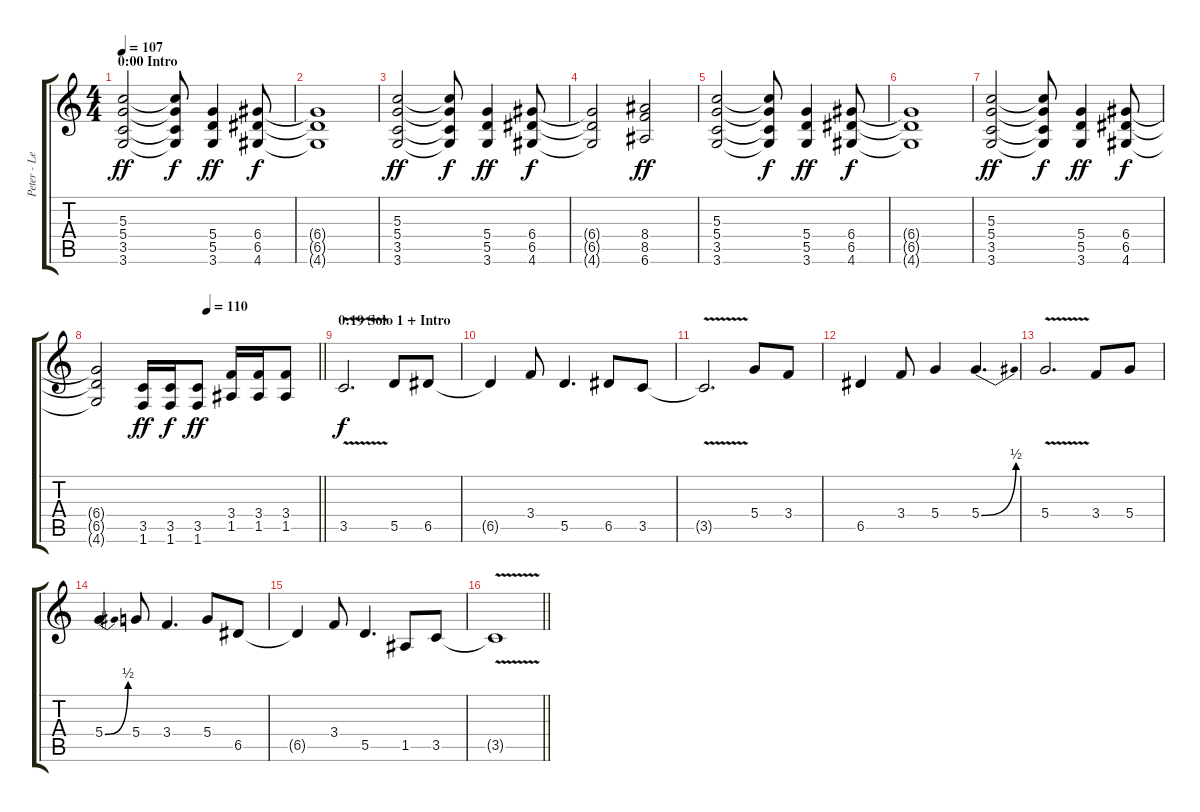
\track ("Peter - Lead Guitar  (E-Tuning) MUTED!!!" "Peter - Le") {mute instrument distortionguitar}
\staff {score tabs}
\tuning (E4 B3 G3 D3 A2 E2) {hide}
\ts (4 4)
\section ("" "0:00 Intro")
\tempo 107
\clef g2
\ks c
(5.3 5.4 3.5 3.6).2{dy ff instrument distortionguitar} (5.3{t} 5.4{t} 3.5{t} 3.6{t}).8{dy f} (5.4 5.5 3.6).4{dy ff} (6.4 6.5 4.6).8{dy f} |
(6.4{t} 6.5{t} 4.6{t}).1 |
(5.3 5.4 3.5 3.6).2{dy ff} (5.3{t} 5.4{t} 3.5{t} 3.6{t}).8{dy f} (5.4 5.5 3.6).4{dy ff} (6.4 6.5 4.6).8{dy f} |
(6.4{t} 6.5{t} 4.6{t}).2 (8.4 8.5 6.6).2{dy ff} |
(5.3 5.4 3.5 3.6).2 (5.3{t} 5.4{t} 3.5{t} 3.6{t}).8{dy f} (5.4 5.5 3.6).4{dy ff} (6.4 6.5 4.6).8{dy f} |
(6.4{t} 6.5{t} 4.6{t}).1 |
(5.3 5.4 3.5 3.6).2{dy ff} (5.3{t} 5.4{t} 3.5{t} 3.6{t}).8{dy f} (5.4 5.5 3.6).4{dy ff} (6.4 6.5 4.6).8{dy f} |
\tempo (110 0.5)
\barLineRight lightlight
(6.4{t} 6.5{t} 4.6{t}).2 (3.5 1.6).16{dy ff} (3.5 1.6).16{dy f} (3.5 1.6).8{dy ff} (3.4 1.5).16 (3.4 1.5).16 (3.4 1.5).8 |
\section ("" "0:19 Solo 1 + Intro")
3.5{v}.2{d dy f} 5.5.8 6.5.8 |
6.5{t}.4 3.4.8 5.5.4{d} 6.5.8 3.5.8 |
3.5{v t}.2{d} 5.4.8 3.4.8 |
6.5.4 3.4.8 5.4.4 5.4{be (bend 0 0 60 2)}.4{d} |
5.4{v}.2{d} 3.4.8 5.4.8 |
5.4{be (bend 0 0 60 2)}.4 5.4.8 3.4.4{d} 5.4.8 6.5.8 |
6.5{t}.4 3.4.8 5.5.4{d} 1.5.8 3.5.8 |
\barLineRight lightlight
3.5{v t}.1
